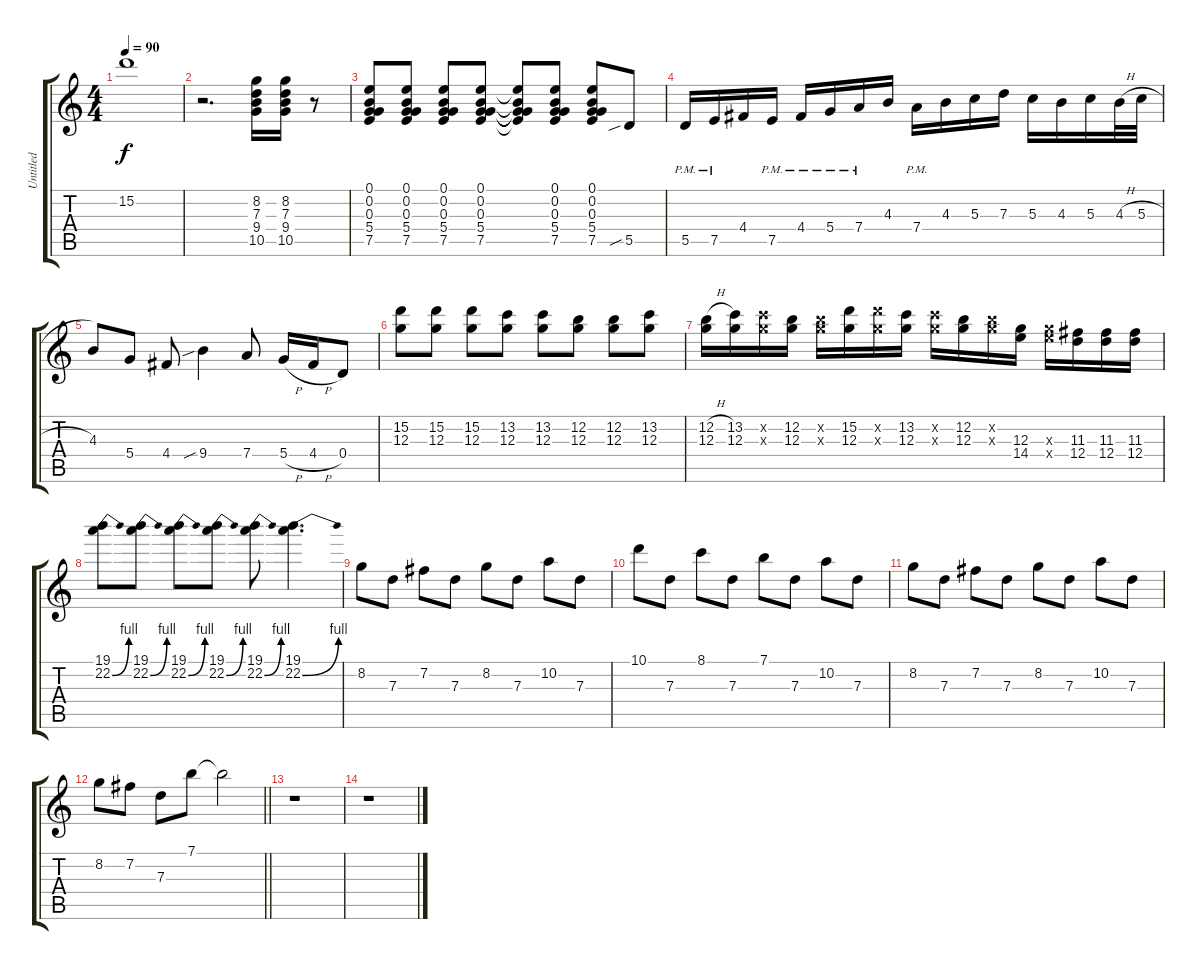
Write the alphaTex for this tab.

\track ("Untitled" "Untitled") {instrument overdrivenguitar}
\staff {score tabs}
\tuning (E4 B3 G3 D3 A2 D2) {hide}
\ts (4 4)
\tempo 90
\clef g2
\ks c
15.2{t}.1{dy f} |
r.2{d} (8.2 7.3 9.4 10.5).16 (8.2 7.3 9.4 10.5).16 r.8 |
(0.1 0.2 0.3 5.4 7.5).8 (0.1 0.2 0.3 5.4 7.5).8 (0.1 0.2 0.3 5.4 7.5).8 (0.1 0.2 0.3 5.4 7.5).8 (0.1{t} 0.2{t} 0.3{t} 5.4{t} 7.5{t}).8 (0.1 0.2 0.3 5.4 7.5).8 (0.1 0.2 0.3 5.4 7.5).8 5.5{sib}.8 |
5.5{pm}.16 7.5{pm}.16 4.4.16 7.5{pm}.16 4.4{pm}.16 5.4{pm}.16 7.4{pm}.16 4.3.16 7.4{pm}.16 4.3.16 5.3.16 7.3.16 5.3.16 4.3.16 5.3.16 4.3{h}.32 5.3{h}.32 |
4.3.8 5.4.8 4.4.8 9.4{sib}.4 7.4.8 5.4{h}.16 4.4{h}.16 0.4.8 |
(15.2 12.3).8 (15.2 12.3).8 (15.2 12.3).8 (13.2 12.3).8 (13.2 12.3).8 (12.2 12.3).8 (12.2 12.3).8 (13.2 12.3).8 |
(12.2{h} 12.3).16 (13.2 12.3).16 (13.2{x} 12.3{x}).16 (12.2 12.3).16 (12.2{x} 12.3{x}).16 (15.2 12.3).16 (15.2{x} 12.3{x}).16 (13.2 12.3).16 (13.2{x} 12.3{x}).16 (12.2 12.3).16 (12.2{x} 12.3{x}).16 (12.3 14.4).16 (12.3{x} 14.4{x}).16 (11.3 12.4).16 (11.3 12.4).16 (11.3 12.4).16 |
(19.1 22.2{be (bend 0 0 60 4)}).8 (19.1 22.2{be (bend 0 0 60 4)}).8 (19.1 22.2{be (bend 0 0 60 4)}).8 (19.1 22.2{be (bend 0 0 60 4)}).8 (19.1 22.2{be (bend 0 0 60 4)}).8 (19.1 22.2{be (bend 0 0 60 4)}).4{d} |
8.2.8 7.3.8 7.2.8 7.3.8 8.2.8 7.3.8 10.2.8 7.3.8 |
10.1.8 7.3.8 8.1.8 7.3.8 7.1.8 7.3.8 10.2.8 7.3.8 |
8.2.8 7.3.8 7.2.8 7.3.8 8.2.8 7.3.8 10.2.8 7.3.8 |
\barLineRight lightlight
8.2.8 7.2.8 7.3.8 7.1.8 7.1{t}.2 |
r.1 |
r.1
